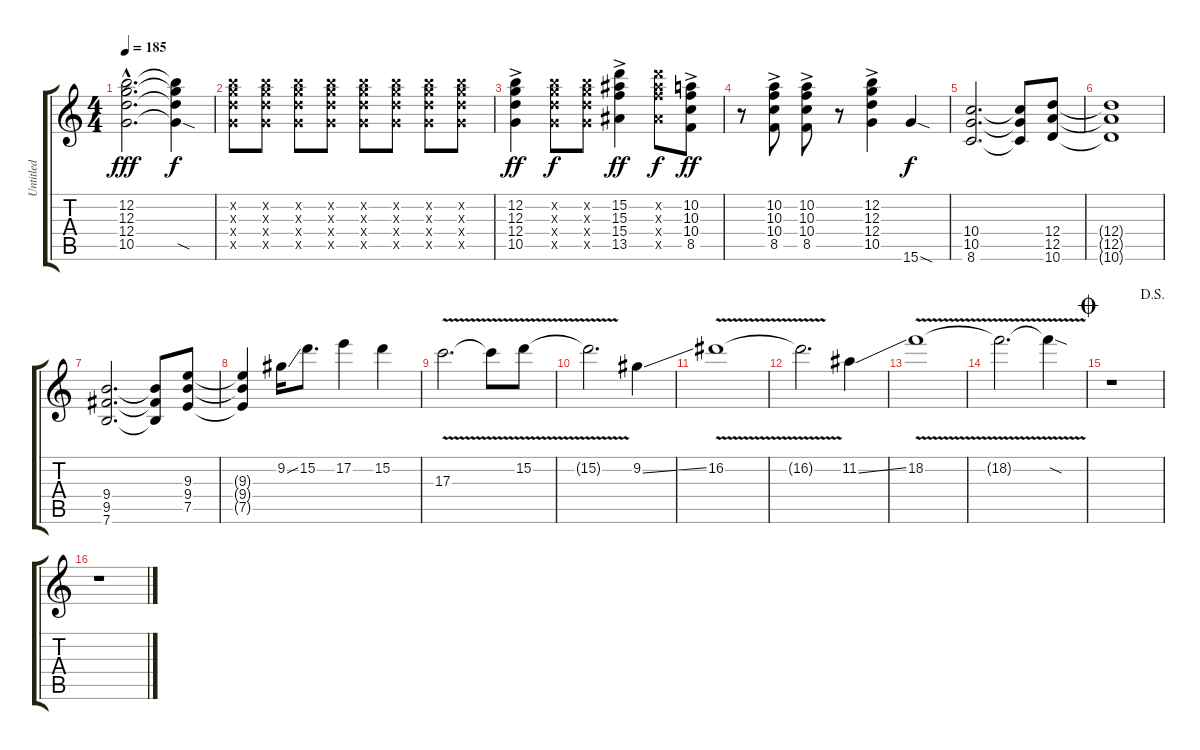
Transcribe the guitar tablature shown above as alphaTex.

\track ("Untitled" "Untitled") {instrument overdrivenguitar}
\staff {score tabs}
\tuning (E4 B3 G3 D3 A2 E2) {hide}
\ts (4 4)
\tempo 185
\clef g2
\ks c
(12.2{hac} 12.3{hac} 12.4{hac} 10.5{hac}).2{d dy fff} (12.2{t} 12.3{t} 12.4{t} 10.5{sod t}).4{dy f} |
(12.2{x} 12.3{x} 12.4{x} 10.5{x}).8 (12.2{x} 12.3{x} 12.4{x} 10.5{x}).8 (12.2{x} 12.3{x} 12.4{x} 10.5{x}).8 (12.2{x} 12.3{x} 12.4{x} 10.5{x}).8 (12.2{x} 12.3{x} 12.4{x} 10.5{x}).8 (12.2{x} 12.3{x} 12.4{x} 10.5{x}).8 (12.2{x} 12.3{x} 12.4{x} 10.5{x}).8 (12.2{x} 12.3{x} 12.4{x} 10.5{x}).8 |
(12.2{ac} 12.3{ac} 12.4{ac} 10.5{ac}).4{dy ff} (12.2{x} 12.3{x} 12.4{x} 10.5{x}).8{dy f} (12.2{x} 12.3{x} 12.4{x} 10.5{x}).8 (15.2{ac} 15.3{ac} 15.4{ac} 13.5{ac}).4{dy ff} (15.2{x} 15.3{x} 15.4{x} 13.5{x}).8{dy f} (10.2{ac} 10.3{ac} 10.4{ac} 8.5{ac}).8{dy ff} |
r.8 (10.2{ac} 10.3{ac} 10.4{ac} 8.5{ac}).8 (10.2{ac} 10.3{ac} 10.4{ac} 8.5{ac}).8 r.8 (12.2{ac} 12.3{ac} 12.4{ac} 10.5{ac}).4 15.6{sod}.4{dy f} |
(10.4 10.5 8.6).2{d} (10.4{t} 10.5{t} 8.6{t}).8 (12.4 12.5 10.6).8 |
(12.4{t} 12.5{t} 10.6{t}).1 |
(9.4 9.5 7.6).2{d} (9.4{t} 9.5{t} 7.6{t}).8 (9.3 9.4 7.5).8 |
(9.3{t} 9.4{t} 7.5{t}).4 9.2{ss}.16 15.2.8{d} 17.2.4 15.2.4 |
17.3{v}.2{d} 17.3{t}.8 15.2{v}.8 |
15.2{v t}.2{d} 9.2{ss}.4 |
16.2{v}.1 |
16.2{v t}.2{d} 11.2{ss}.4 |
18.2{v}.1 |
18.2{v t}.2{d} 18.2{sod t}.4 |
\jump coda
\jump dalsegno
r.1 |
r.1
